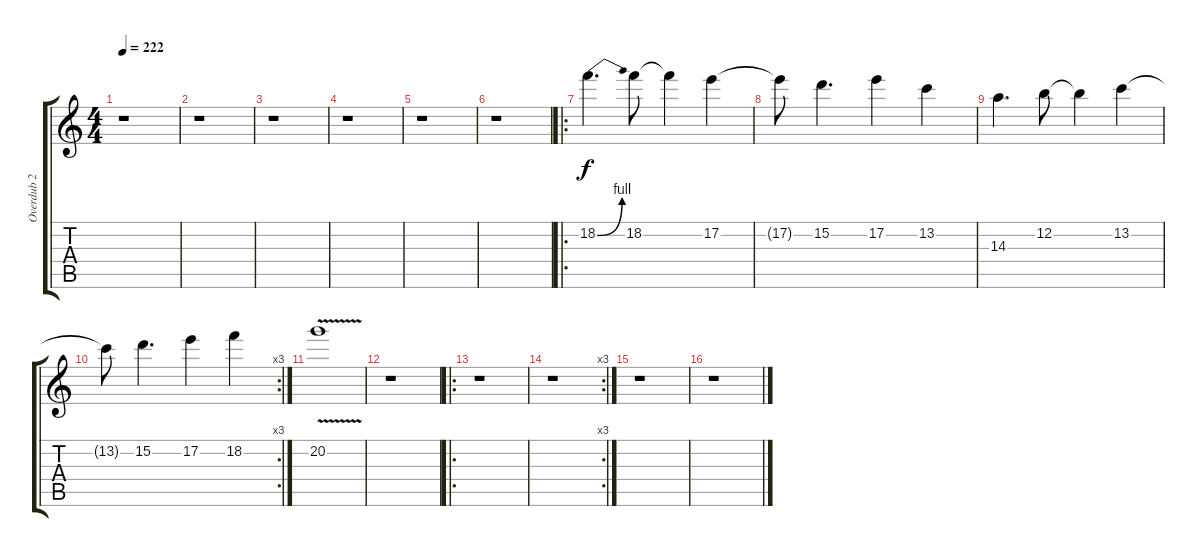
\track ("Overdub 2" "Overdub 2") {instrument distortionguitar}
\staff {score tabs}
\tuning (E4 B3 G3 D3 A2 E2) {hide}
\ts (4 4)
\tempo 222
\clef g2
\ks c
r.1{dy f} |
r.1 |
r.1 |
r.1 |
r.1 |
r.1 |
\ro
18.2{be (bend 0 0 60 4)}.4{d} 18.2.8 18.2{t}.4 17.2.4 |
17.2{t}.8 15.2.4{d} 17.2.4 13.2.4 |
14.3.4{d} 12.2.8 12.2{t}.4 13.2.4 |
\rc 3
13.2{t}.8 15.2.4{d} 17.2.4 18.2.4 |
20.2{v}.1 |
r.1 |
\ro
r.1 |
\rc 3
r.1 |
r.1 |
r.1
